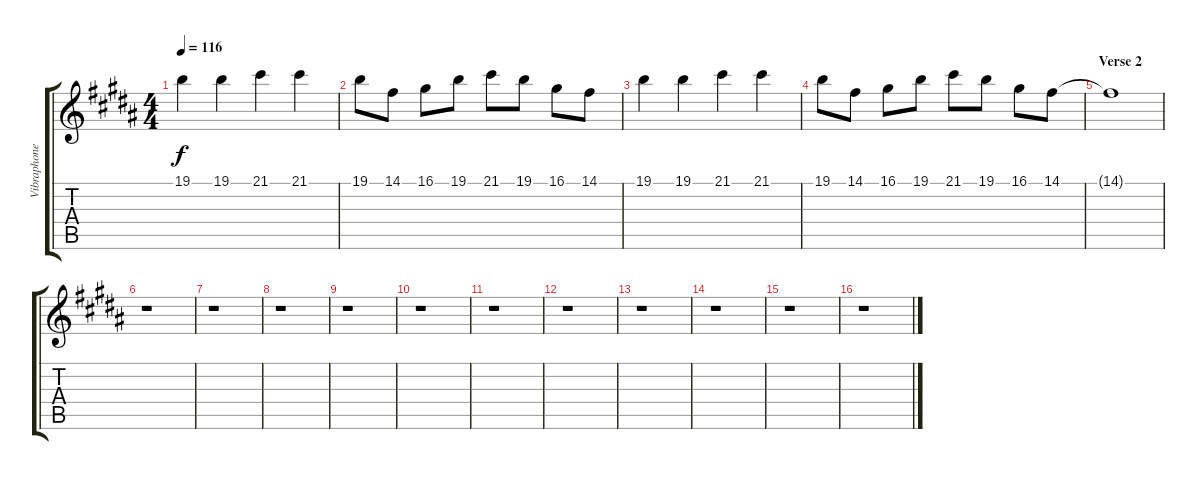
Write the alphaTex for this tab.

\track ("Vibraphone" "Vibraphone") {instrument vibraphone}
\staff {score tabs}
\tuning (E4 B3 G3 D3 A2 E2) {hide}
\ts (4 4)
\tempo 116
\clef g2
\ks b
19.1.4{dy f} 19.1.4 21.1.4 21.1.4 |
19.1.8 14.1.8 16.1.8 19.1.8 21.1.8 19.1.8 16.1.8 14.1.8 |
19.1.4 19.1.4 21.1.4 21.1.4 |
19.1.8 14.1.8 16.1.8 19.1.8 21.1.8 19.1.8 16.1.8 14.1.8 |
\section ("" "Verse 2")
14.1{t}.1 |
r.1 |
r.1 |
r.1 |
r.1 |
r.1 |
r.1 |
r.1 |
r.1 |
r.1 |
r.1 |
r.1
